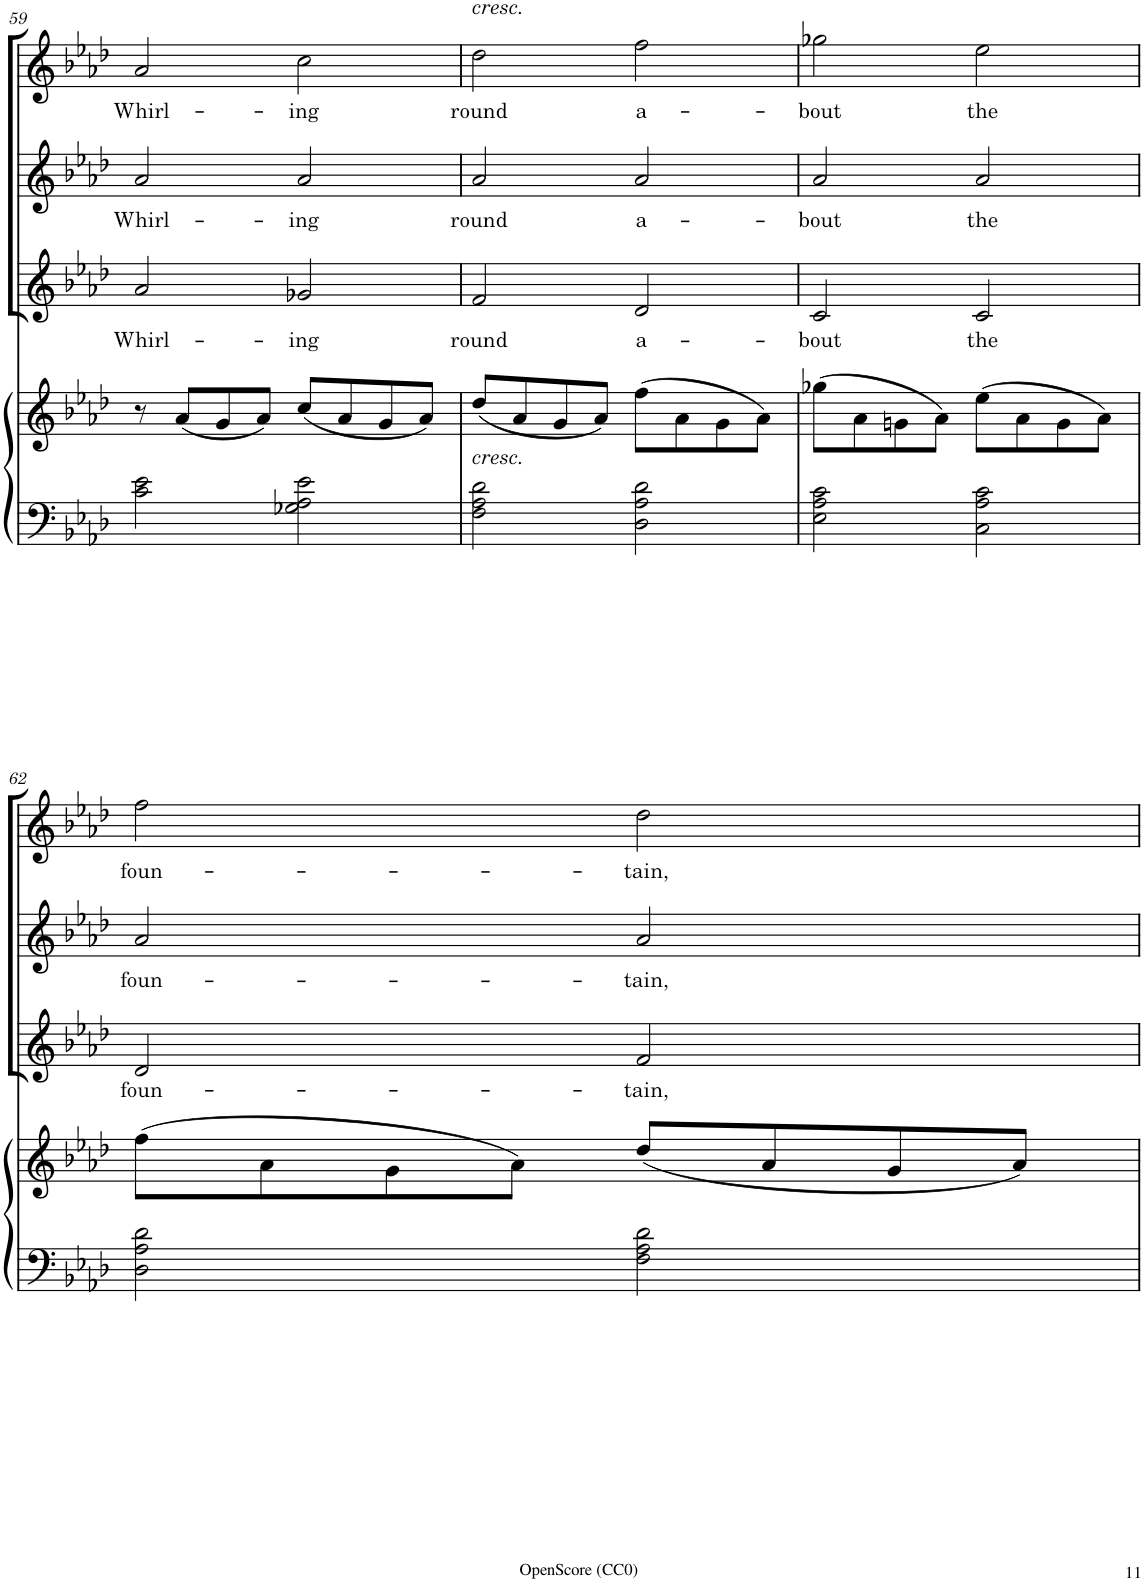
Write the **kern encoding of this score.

**kern	**kern	**kern	**text	**kern	**text	**kern	**text
*part4	*part4	*part3	*part3	*part2	*part2	*part1	*part1
*staff5	*staff4	*staff3	*staff3	*staff2	*staff2	*staff1	*staff1
*I"Piano	*	*I"Voice 3	*	*I"Voice 2	*	*I"Voice 1	*
*I'Pno	*	*	*	*	*	*	*
!!LO:PB:g=z
*clefF4	*clefG2	*clefG2	*	*clefG2	*	*clefG2	*
*k[b-e-a-d-]	*k[b-e-a-d-]	*k[b-e-a-d-]	*	*k[b-e-a-d-]	*	*k[b-e-a-d-]	*
*M2/2	*M2/2	*M2/2	*	*M2/2	*	*M2/2	*
*met(c|)	*met(c|)	*met(c|)	*	*met(c|)	*	*met(c|)	*
=59	=59	=59	=59	=59	=59	=59	=59
!	!	!	!LO:LY:b	!	!LO:LY:b	!	!LO:LY:b
2c\ 2e-\	8r	2a-/	Whirl-	2a-/	Whirl-	2a-/	Whirl-
.	(8a-/L	.	.	.	.	.	.
.	8g/	.	.	.	.	.	.
.	8a-/J)	.	.	.	.	.	.
!	!	!	!LO:LY:b	!	!LO:LY:b	!	!LO:LY:b
2G-X\ 2A-\ 2e-\	(8cc/L	2g-X/	-ing	2a-/	-ing	2cc\	-ing
.	8a-/	.	.	.	.	.	.
.	8g/	.	.	.	.	.	.
.	8a-/J)	.	.	.	.	.	.
=60	=60	=60	=60	=60	=60	=60	=60
!	!	!	!	!	!	!LO:TX:a:i:t=cresc.	!
!	!LO:TX:b:i:t=cresc.	!	!	!	!	!	!
!	!	!	!LO:LY:b	!	!LO:LY:b	!	!LO:LY:b
2F\ 2A-\ 2d-\	(8dd-/L	2f/	round	2a-/	round	2dd-\	round
.	8a-/	.	.	.	.	.	.
.	8g/	.	.	.	.	.	.
.	8a-/J)	.	.	.	.	.	.
!	!	!	!LO:LY:b	!	!LO:LY:b	!	!LO:LY:b
2D-\ 2A-\ 2d-\	(8ff\L	2d-/	a-	2a-/	a-	2ff\	a-
.	8a-\	.	.	.	.	.	.
.	8g\	.	.	.	.	.	.
.	8a-\J)	.	.	.	.	.	.
=61	=61	=61	=61	=61	=61	=61	=61
!	!	!	!LO:LY:b	!	!LO:LY:b	!	!LO:LY:b
2E-\ 2A-\ 2c\	(8gg-X\L	2c/	-bout	2a-/	-bout	2gg-X\	-bout
.	8a-\	.	.	.	.	.	.
.	8gn\	.	.	.	.	.	.
.	8a-\J)	.	.	.	.	.	.
!	!	!	!LO:LY:b	!	!LO:LY:b	!	!LO:LY:b
2C\ 2A-\ 2c\	(8ee-\L	2c/	the	2a-/	the	2ee-\	the
.	8a-\	.	.	.	.	.	.
.	8g\	.	.	.	.	.	.
.	8a-\J)	.	.	.	.	.	.
!!LO:LB:g=z
=62	=62	=62	=62	=62	=62	=62	=62
!	!	!	!LO:LY:b	!	!LO:LY:b	!	!LO:LY:b
2D-\ 2A-\ 2d-\	(8ff\L	2d-/	foun-	2a-/	foun-	2ff\	foun-
.	8a-\	.	.	.	.	.	.
.	8g\	.	.	.	.	.	.
.	8a-\J)	.	.	.	.	.	.
!	!	!	!LO:LY:b	!	!LO:LY:b	!	!LO:LY:b
2F\ 2A-\ 2d-\	(8dd-/L	2f/	-tain,	2a-/	-tain,	2dd-\	-tain,
.	8a-/	.	.	.	.	.	.
.	8g/	.	.	.	.	.	.
.	8a-/J)	.	.	.	.	.	.
=	=	=	=	=	=	=	=
*-	*-	*-	*-	*-	*-	*-	*-
